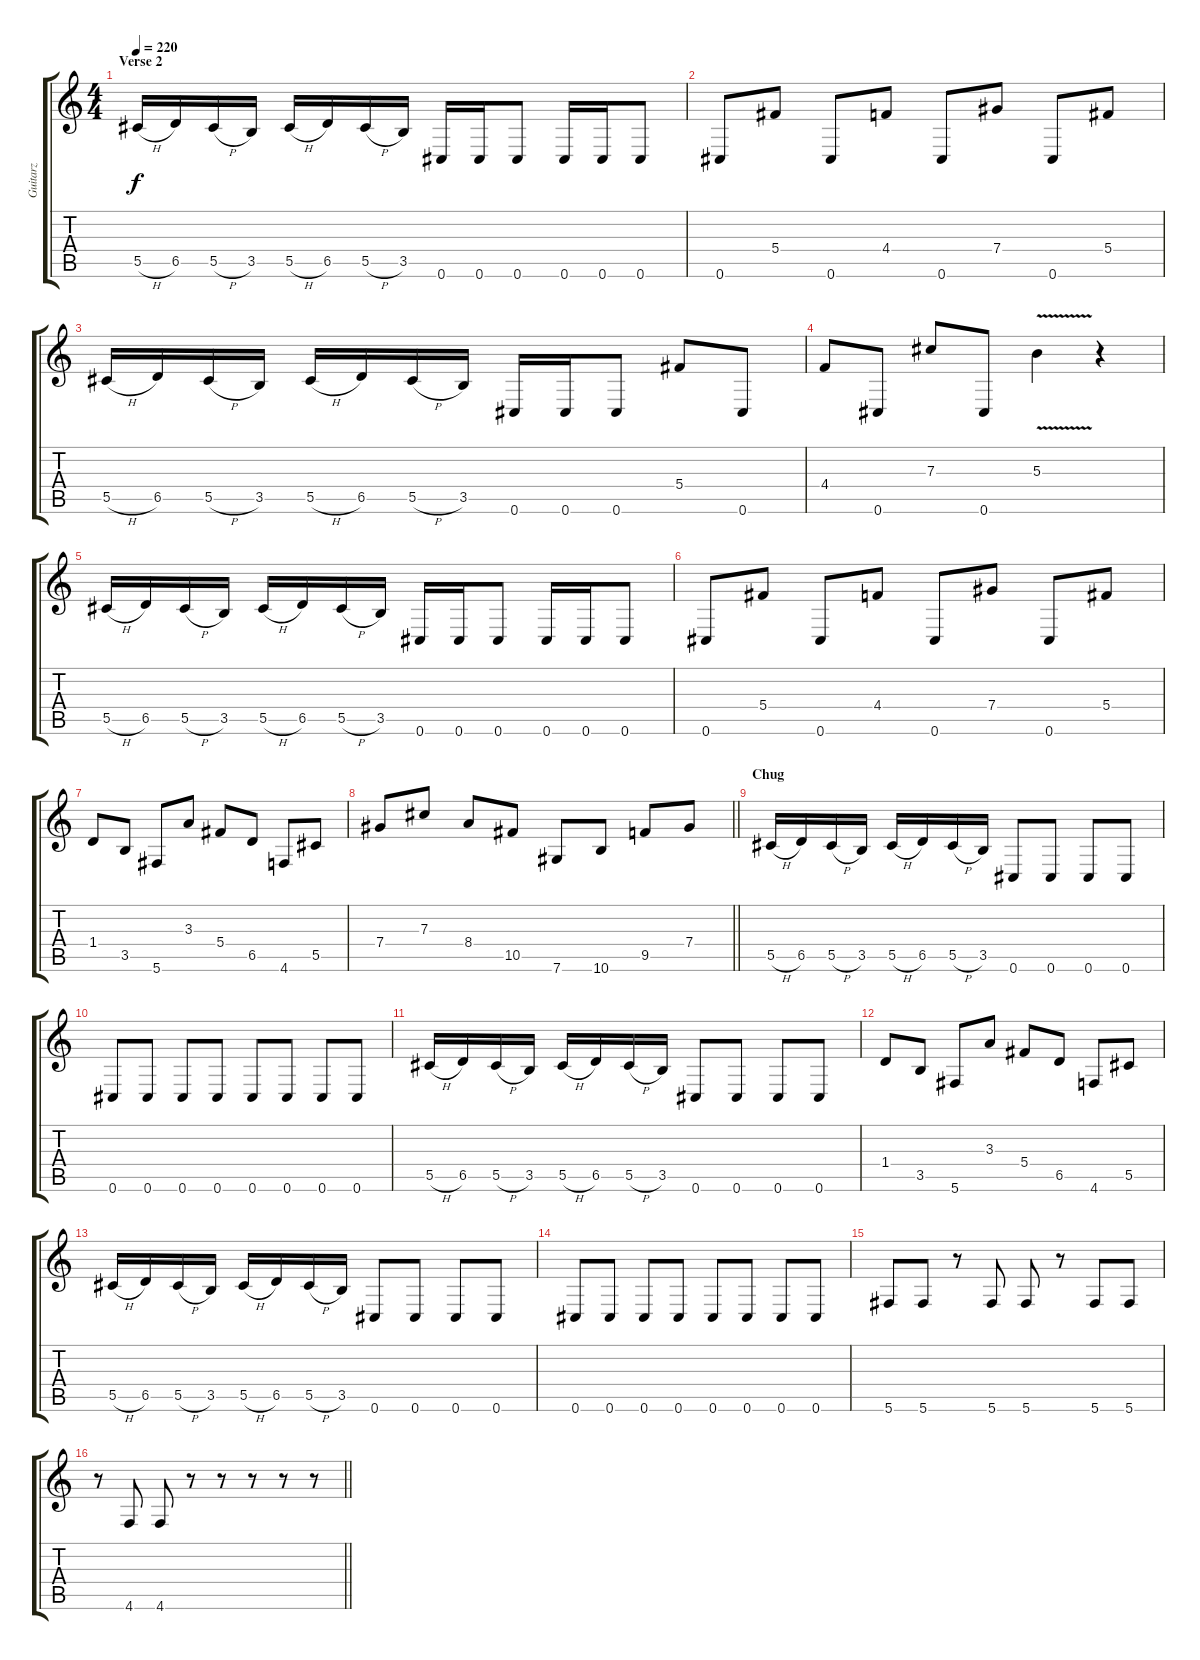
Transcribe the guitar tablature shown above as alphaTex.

\track ("Guitarz" "Guitarz") {instrument overdrivenguitar}
\staff {score tabs}
\tuning (Eb4 Bb3 Gb3 Db3 Ab2 Db2) {hide}
\ts (4 4)
\section ("" "Verse 2")
\tempo 220
\clef g2
\ks c
5.5{h}.16{dy f} 6.5.16 5.5{h}.16 3.5.16 5.5{h}.16 6.5.16 5.5{h}.16 3.5.16 0.6.16 0.6.16 0.6.8 0.6.16 0.6.16 0.6.8 |
0.6.8 5.4.8 0.6.8 4.4.8 0.6.8 7.4.8 0.6.8 5.4.8 |
5.5{h}.16 6.5.16 5.5{h}.16 3.5.16 5.5{h}.16 6.5.16 5.5{h}.16 3.5.16 0.6.16 0.6.16 0.6.8 5.4.8 0.6.8 |
4.4.8 0.6.8 7.3.8 0.6.8 5.3{v}.4 r.4 |
5.5{h}.16 6.5.16 5.5{h}.16 3.5.16 5.5{h}.16 6.5.16 5.5{h}.16 3.5.16 0.6.16 0.6.16 0.6.8 0.6.16 0.6.16 0.6.8 |
0.6.8 5.4.8 0.6.8 4.4.8 0.6.8 7.4.8 0.6.8 5.4.8 |
1.4.8 3.5.8 5.6.8 3.3.8 5.4.8 6.5.8 4.6.8 5.5.8 |
\barLineRight lightlight
7.4.8 7.3.8 8.4.8 10.5.8 7.6.8 10.6.8 9.5.8 7.4.8 |
\section ("" "Chug")
5.5{h}.16 6.5.16 5.5{h}.16 3.5.16 5.5{h}.16 6.5.16 5.5{h}.16 3.5.16 0.6.8 0.6.8 0.6.8 0.6.8 |
0.6.8 0.6.8 0.6.8 0.6.8 0.6.8 0.6.8 0.6.8 0.6.8 |
5.5{h}.16 6.5.16 5.5{h}.16 3.5.16 5.5{h}.16 6.5.16 5.5{h}.16 3.5.16 0.6.8 0.6.8 0.6.8 0.6.8 |
1.4.8 3.5.8 5.6.8 3.3.8 5.4.8 6.5.8 4.6.8 5.5.8 |
5.5{h}.16 6.5.16 5.5{h}.16 3.5.16 5.5{h}.16 6.5.16 5.5{h}.16 3.5.16 0.6.8 0.6.8 0.6.8 0.6.8 |
0.6.8 0.6.8 0.6.8 0.6.8 0.6.8 0.6.8 0.6.8 0.6.8 |
5.6.8 5.6.8 r.8 5.6.8 5.6.8 r.8 5.6.8 5.6.8 |
\barLineRight lightlight
r.8 4.6.8 4.6.8 r.8 r.8 r.8 r.8 r.8
